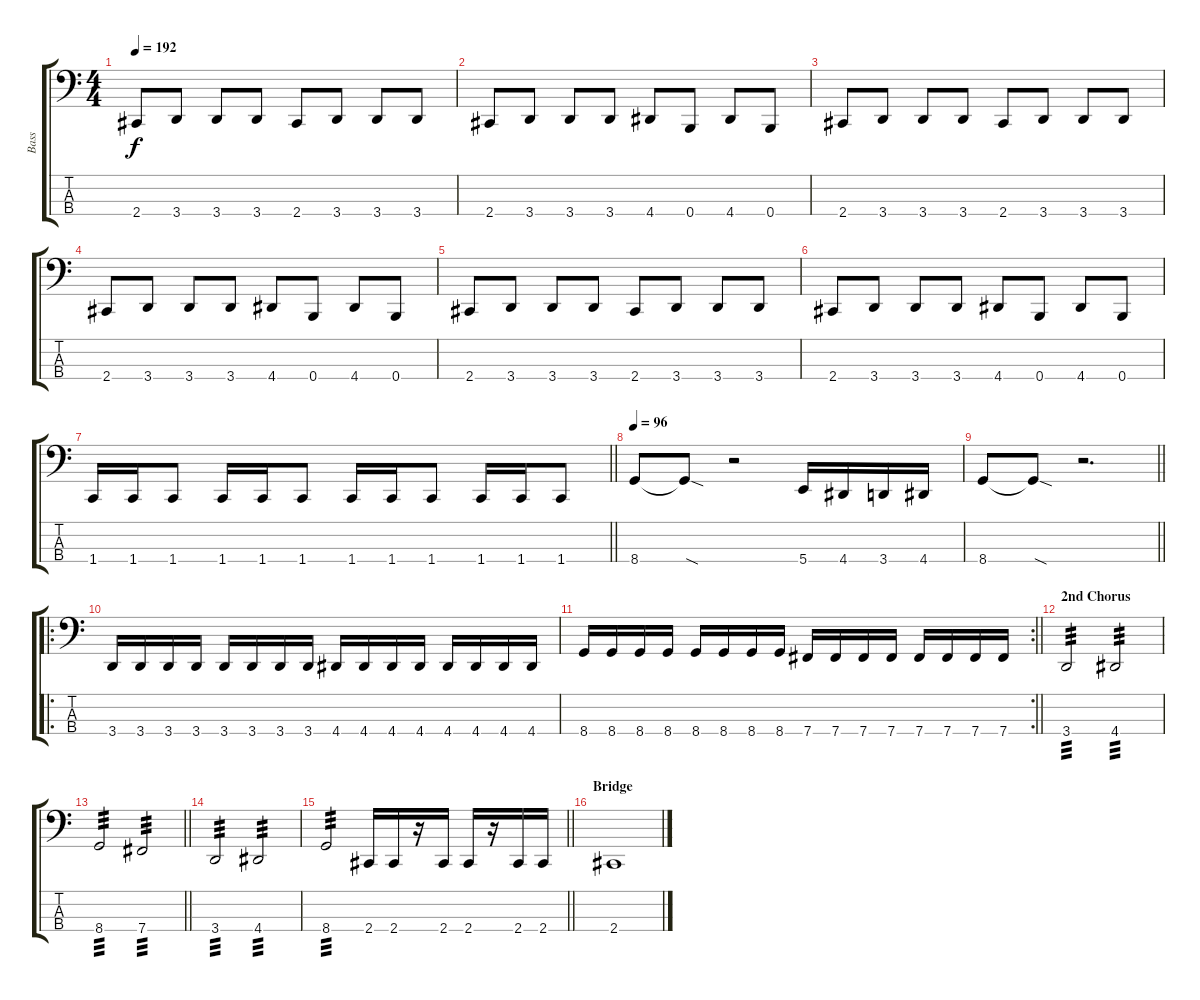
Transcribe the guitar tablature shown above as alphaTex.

\track ("Bass" "Bass") {instrument electricbasspick}
\staff {score tabs}
\tuning (E2 B1 Gb1 B0) {hide}
\ts (4 4)
\tempo 192
\clef f4
\ks c
2.4.8{dy f} 3.4.8 3.4.8 3.4.8 2.4.8 3.4.8 3.4.8 3.4.8 |
2.4.8 3.4.8 3.4.8 3.4.8 4.4.8 0.4.8 4.4.8 0.4.8 |
2.4.8 3.4.8 3.4.8 3.4.8 2.4.8 3.4.8 3.4.8 3.4.8 |
2.4.8 3.4.8 3.4.8 3.4.8 4.4.8 0.4.8 4.4.8 0.4.8 |
2.4.8 3.4.8 3.4.8 3.4.8 2.4.8 3.4.8 3.4.8 3.4.8 |
2.4.8 3.4.8 3.4.8 3.4.8 4.4.8 0.4.8 4.4.8 0.4.8 |
\barLineRight lightlight
1.4.16 1.4.16 1.4.8 1.4.16 1.4.16 1.4.8 1.4.16 1.4.16 1.4.8 1.4.16 1.4.16 1.4.8 |
\tempo 96
8.4.8 8.4{sod t}.8 r.2 5.4.16 4.4.16 3.4.16 4.4.16 |
\barLineRight lightlight
8.4.8 8.4{sod t}.8 r.2{d} |
\ro
3.4.16 3.4.16 3.4.16 3.4.16 3.4.16 3.4.16 3.4.16 3.4.16 4.4.16 4.4.16 4.4.16 4.4.16 4.4.16 4.4.16 4.4.16 4.4.16 |
\rc 2
\barLineRight lightlight
8.4.16 8.4.16 8.4.16 8.4.16 8.4.16 8.4.16 8.4.16 8.4.16 7.4.16 7.4.16 7.4.16 7.4.16 7.4.16 7.4.16 7.4.16 7.4.16 |
\section ("" "2nd Chorus")
3.4.2{tp 3} 4.4.2{tp 3} |
\barLineRight lightlight
8.4.2{tp 3} 7.4.2{tp 3} |
3.4.2{tp 3} 4.4.2{tp 3} |
\barLineRight lightlight
8.4.2{tp 3} 2.4.16 2.4.16 r.16 2.4.16 2.4.16 r.16 2.4.16 2.4.16 |
\section ("" "Bridge")
2.4.1
